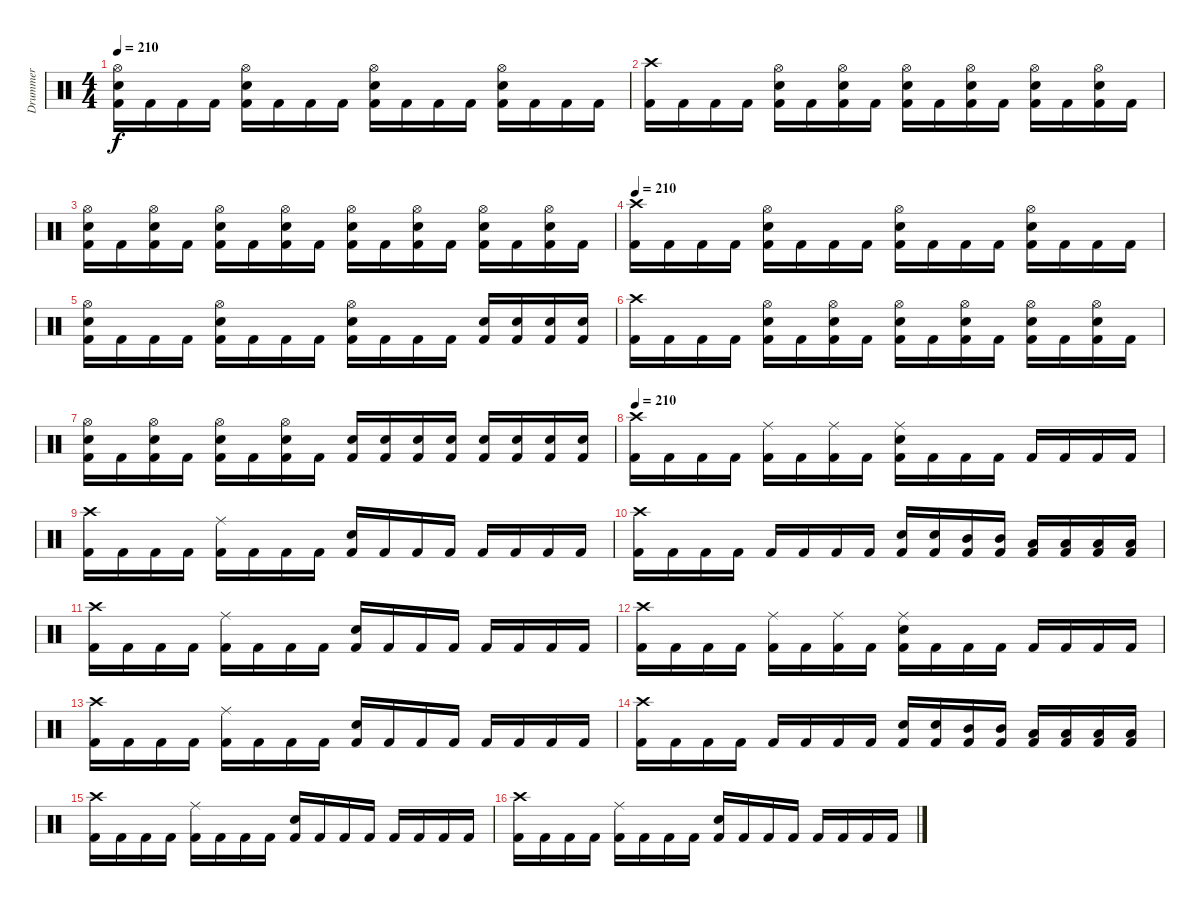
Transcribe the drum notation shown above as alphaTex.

\track ("Drummer" "Drummer") {instrument percussion}
\staff {score}
\articulation defaults
\ts (4 4)
\tempo 210
\clef neutral
\ks c
("Hi-Hat (open)" "Snare (hit) 2" "Kick (hit) 2").16{dy f} "Kick (hit) 2".16 "Kick (hit) 2".16 "Kick (hit) 2".16 ("Hi-Hat (open)" "Snare (hit) 2" "Kick (hit) 2").16 "Kick (hit) 2".16 "Kick (hit) 2".16 "Kick (hit) 2".16 ("Hi-Hat (open)" "Snare (hit) 2" "Kick (hit) 2").16 "Kick (hit) 2".16 "Kick (hit) 2".16 "Kick (hit) 2".16 ("Hi-Hat (open)" "Snare (hit) 2" "Kick (hit) 2").16 "Kick (hit) 2".16 "Kick (hit) 2".16 "Kick (hit) 2".16 |
("Crash high (hit)" "Kick (hit) 2").16 "Kick (hit) 2".16 "Kick (hit) 2".16 "Kick (hit) 2".16 ("Hi-Hat (open)" "Snare (hit) 2" "Kick (hit) 2").16 "Kick (hit) 2".16 ("Hi-Hat (open)" "Snare (hit) 2" "Kick (hit) 2").16 "Kick (hit) 2".16 ("Hi-Hat (open)" "Snare (hit) 2" "Kick (hit) 2").16 "Kick (hit) 2".16 ("Hi-Hat (open)" "Snare (hit) 2" "Kick (hit) 2").16 "Kick (hit) 2".16 ("Hi-Hat (open)" "Snare (hit) 2" "Kick (hit) 2").16 "Kick (hit) 2".16 ("Hi-Hat (open)" "Snare (hit) 2" "Kick (hit) 2").16 "Kick (hit) 2".16 |
("Hi-Hat (open)" "Snare (hit) 2" "Kick (hit) 2").16 "Kick (hit) 2".16 ("Hi-Hat (open)" "Snare (hit) 2" "Kick (hit) 2").16 "Kick (hit) 2".16 ("Hi-Hat (open)" "Snare (hit) 2" "Kick (hit) 2").16 "Kick (hit) 2".16 ("Hi-Hat (open)" "Snare (hit) 2" "Kick (hit) 2").16 "Kick (hit) 2".16 ("Hi-Hat (open)" "Snare (hit) 2" "Kick (hit) 2").16 "Kick (hit) 2".16 ("Hi-Hat (open)" "Snare (hit) 2" "Kick (hit) 2").16 "Kick (hit) 2".16 ("Hi-Hat (open)" "Snare (hit) 2" "Kick (hit) 2").16 "Kick (hit) 2".16 ("Hi-Hat (open)" "Snare (hit) 2" "Kick (hit) 2").16 "Kick (hit) 2".16 |
\tempo 210
("Crash high (hit)" "Kick (hit) 2").16 "Kick (hit) 2".16 "Kick (hit) 2".16 "Kick (hit) 2".16 ("Hi-Hat (open)" "Snare (hit) 2" "Kick (hit) 2").16 "Kick (hit) 2".16 "Kick (hit) 2".16 "Kick (hit) 2".16 ("Hi-Hat (open)" "Snare (hit) 2" "Kick (hit) 2").16 "Kick (hit) 2".16 "Kick (hit) 2".16 "Kick (hit) 2".16 ("Hi-Hat (open)" "Snare (hit) 2" "Kick (hit) 2").16 "Kick (hit) 2".16 "Kick (hit) 2".16 "Kick (hit) 2".16 |
("Hi-Hat (open)" "Snare (hit) 2" "Kick (hit) 2").16 "Kick (hit) 2".16 "Kick (hit) 2".16 "Kick (hit) 2".16 ("Hi-Hat (open)" "Snare (hit) 2" "Kick (hit) 2").16 "Kick (hit) 2".16 "Kick (hit) 2".16 "Kick (hit) 2".16 ("Hi-Hat (open)" "Snare (hit) 2" "Kick (hit) 2").16 "Kick (hit) 2".16 "Kick (hit) 2".16 "Kick (hit) 2".16 ("Snare (hit) 2" "Kick (hit) 2").16 ("Snare (hit) 2" "Kick (hit) 2").16 ("Snare (hit) 2" "Kick (hit) 2").16 ("Snare (hit) 2" "Kick (hit) 2").16 |
("Crash high (hit)" "Kick (hit) 2").16 "Kick (hit) 2".16 "Kick (hit) 2".16 "Kick (hit) 2".16 ("Hi-Hat (open)" "Snare (hit) 2" "Kick (hit) 2").16 "Kick (hit) 2".16 ("Hi-Hat (open)" "Snare (hit) 2" "Kick (hit) 2").16 "Kick (hit) 2".16 ("Hi-Hat (open)" "Snare (hit) 2" "Kick (hit) 2").16 "Kick (hit) 2".16 ("Hi-Hat (open)" "Snare (hit) 2" "Kick (hit) 2").16 "Kick (hit) 2".16 ("Hi-Hat (open)" "Snare (hit) 2" "Kick (hit) 2").16 "Kick (hit) 2".16 ("Hi-Hat (open)" "Snare (hit) 2" "Kick (hit) 2").16 "Kick (hit) 2".16 |
("Hi-Hat (open)" "Snare (hit) 2" "Kick (hit) 2").16 "Kick (hit) 2".16 ("Hi-Hat (open)" "Snare (hit) 2" "Kick (hit) 2").16 "Kick (hit) 2".16 ("Hi-Hat (open)" "Snare (hit) 2" "Kick (hit) 2").16 "Kick (hit) 2".16 ("Hi-Hat (open)" "Snare (hit) 2" "Kick (hit) 2").16 "Kick (hit) 2".16 ("Snare (hit) 2" "Kick (hit) 2").16 ("Snare (hit) 2" "Kick (hit) 2").16 ("Snare (hit) 2" "Kick (hit) 2").16 ("Snare (hit) 2" "Kick (hit) 2").16 ("Snare (hit) 2" "Kick (hit) 2").16 ("Snare (hit) 2" "Kick (hit) 2").16 ("Snare (hit) 2" "Kick (hit) 2").16 ("Snare (hit) 2" "Kick (hit) 2").16 |
\tempo 210
("Crash high (hit)" "Kick (hit) 2").16 "Kick (hit) 2".16 "Kick (hit) 2".16 "Kick (hit) 2".16 ("Ride (middle)" "Kick (hit) 2").16 "Kick (hit) 2".16 ("Ride (middle)" "Kick (hit) 2").16 "Kick (hit) 2".16 ("Ride (middle)" "Snare (hit) 2" "Kick (hit) 2").16 "Kick (hit) 2".16 "Kick (hit) 2".16 "Kick (hit) 2".16 "Kick (hit) 2".16 "Kick (hit) 2".16 "Kick (hit) 2".16 "Kick (hit) 2".16 |
("Crash high (hit)" "Kick (hit) 2").16 "Kick (hit) 2".16 "Kick (hit) 2".16 "Kick (hit) 2".16 ("Ride (middle)" "Kick (hit) 2").16 "Kick (hit) 2".16 "Kick (hit) 2".16 "Kick (hit) 2".16 ("Snare (hit) 2" "Kick (hit) 2").16 "Kick (hit) 2".16 "Kick (hit) 2".16 "Kick (hit) 2".16 "Kick (hit) 2".16 "Kick (hit) 2".16 "Kick (hit) 2".16 "Kick (hit) 2".16 |
("Crash high (hit)" "Kick (hit) 2").16 "Kick (hit) 2".16 "Kick (hit) 2".16 "Kick (hit) 2".16 "Kick (hit) 2".16 "Kick (hit) 2".16 "Kick (hit) 2".16 "Kick (hit) 2".16 ("Snare (hit) 2" "Kick (hit) 2").16 ("Snare (hit) 2" "Kick (hit) 2").16 ("Mid Tom (hit)" "Kick (hit) 2").16 ("Mid Tom (hit)" "Kick (hit) 2").16 ("Low Tom (hit)" "Kick (hit) 2").16 ("Low Tom (hit)" "Kick (hit) 2").16 ("Low Floor Tom (hit)" "Kick (hit) 2").16 ("Low Floor Tom (hit)" "Kick (hit) 2").16 |
("Crash high (hit)" "Kick (hit) 2").16 "Kick (hit) 2".16 "Kick (hit) 2".16 "Kick (hit) 2".16 ("Ride (middle)" "Kick (hit) 2").16 "Kick (hit) 2".16 "Kick (hit) 2".16 "Kick (hit) 2".16 ("Snare (hit) 2" "Kick (hit) 2").16 "Kick (hit) 2".16 "Kick (hit) 2".16 "Kick (hit) 2".16 "Kick (hit) 2".16 "Kick (hit) 2".16 "Kick (hit) 2".16 "Kick (hit) 2".16 |
("Crash high (hit)" "Kick (hit) 2").16 "Kick (hit) 2".16 "Kick (hit) 2".16 "Kick (hit) 2".16 ("Ride (middle)" "Kick (hit) 2").16 "Kick (hit) 2".16 ("Ride (middle)" "Kick (hit) 2").16 "Kick (hit) 2".16 ("Ride (middle)" "Snare (hit) 2" "Kick (hit) 2").16 "Kick (hit) 2".16 "Kick (hit) 2".16 "Kick (hit) 2".16 "Kick (hit) 2".16 "Kick (hit) 2".16 "Kick (hit) 2".16 "Kick (hit) 2".16 |
("Crash high (hit)" "Kick (hit) 2").16 "Kick (hit) 2".16 "Kick (hit) 2".16 "Kick (hit) 2".16 ("Ride (middle)" "Kick (hit) 2").16 "Kick (hit) 2".16 "Kick (hit) 2".16 "Kick (hit) 2".16 ("Snare (hit) 2" "Kick (hit) 2").16 "Kick (hit) 2".16 "Kick (hit) 2".16 "Kick (hit) 2".16 "Kick (hit) 2".16 "Kick (hit) 2".16 "Kick (hit) 2".16 "Kick (hit) 2".16 |
("Crash high (hit)" "Kick (hit) 2").16 "Kick (hit) 2".16 "Kick (hit) 2".16 "Kick (hit) 2".16 "Kick (hit) 2".16 "Kick (hit) 2".16 "Kick (hit) 2".16 "Kick (hit) 2".16 ("Snare (hit) 2" "Kick (hit) 2").16 ("Snare (hit) 2" "Kick (hit) 2").16 ("Mid Tom (hit)" "Kick (hit) 2").16 ("Mid Tom (hit)" "Kick (hit) 2").16 ("Low Tom (hit)" "Kick (hit) 2").16 ("Low Tom (hit)" "Kick (hit) 2").16 ("Low Floor Tom (hit)" "Kick (hit) 2").16 ("Low Floor Tom (hit)" "Kick (hit) 2").16 |
("Crash high (hit)" "Kick (hit) 2").16 "Kick (hit) 2".16 "Kick (hit) 2".16 "Kick (hit) 2".16 ("Ride (middle)" "Kick (hit) 2").16 "Kick (hit) 2".16 "Kick (hit) 2".16 "Kick (hit) 2".16 ("Snare (hit) 2" "Kick (hit) 2").16 "Kick (hit) 2".16 "Kick (hit) 2".16 "Kick (hit) 2".16 "Kick (hit) 2".16 "Kick (hit) 2".16 "Kick (hit) 2".16 "Kick (hit) 2".16 |
("Crash high (hit)" "Kick (hit) 2").16 "Kick (hit) 2".16 "Kick (hit) 2".16 "Kick (hit) 2".16 ("Ride (middle)" "Kick (hit) 2").16 "Kick (hit) 2".16 "Kick (hit) 2".16 "Kick (hit) 2".16 ("Snare (hit) 2" "Kick (hit) 2").16 "Kick (hit) 2".16 "Kick (hit) 2".16 "Kick (hit) 2".16 "Kick (hit) 2".16 "Kick (hit) 2".16 "Kick (hit) 2".16 "Kick (hit) 2".16
